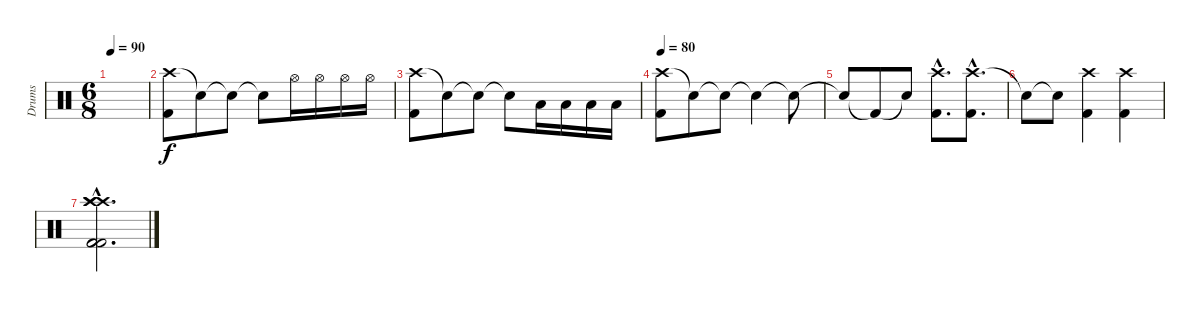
\track ("Drums" "Drums") {instrument percussion}
\staff {score}
\articulation defaults
\ts (6 8)
\tempo 90
\clef neutral
\ks c
|
("Crash high (hit)" "Kick (hit) 2").8 "Snare (hit)"{t}.8 "Snare (hit)"{t}.8 "Snare (hit)"{t}.8 "Hi-Hat (open)".16 "Hi-Hat (open)".16 "Hi-Hat (open)".16 "Hi-Hat (open)".16 |
("Crash high (hit)" "Kick (hit) 2").8 "Snare (hit)"{t}.8 "Snare (hit)"{t}.8 "Snare (hit)"{t}.8 "Low Floor Tom (hit)".16 "Low Floor Tom (hit)".16 "Low Floor Tom (hit)".16 "Low Floor Tom (hit)".16 |
\tempo 80
("Crash high (hit)" "Kick (hit) 2").8 "Snare (hit)"{t}.8 "Snare (hit)"{t}.8 "Snare (hit)"{t}.4 "Snare (hit)"{t}.8 |
"Snare (hit)"{t}.8 "Kick (hit) 2"{t}.8 "Snare (hit)"{t}.8 ("Crash high (hit)"{hac} "Kick (hit) 2"{hac}).8{d} ("Crash high (hit)"{hac} "Kick (hit) 2"{hac}).8{d} |
"Snare (hit)"{t}.8 "Snare (hit)"{t}.8 ("Crash high (hit)" "Kick (hit) 2").4 ("Crash high (hit)" "Kick (hit) 2").4 |
("Crash high (hit)"{hac} "Crash high (hit)"{hac} "Crash high (hit)"{hac} "Kick (hit) 2"{hac} "Kick (hit) 2"{hac} "Kick (hit) 2"{hac}).2{d}
